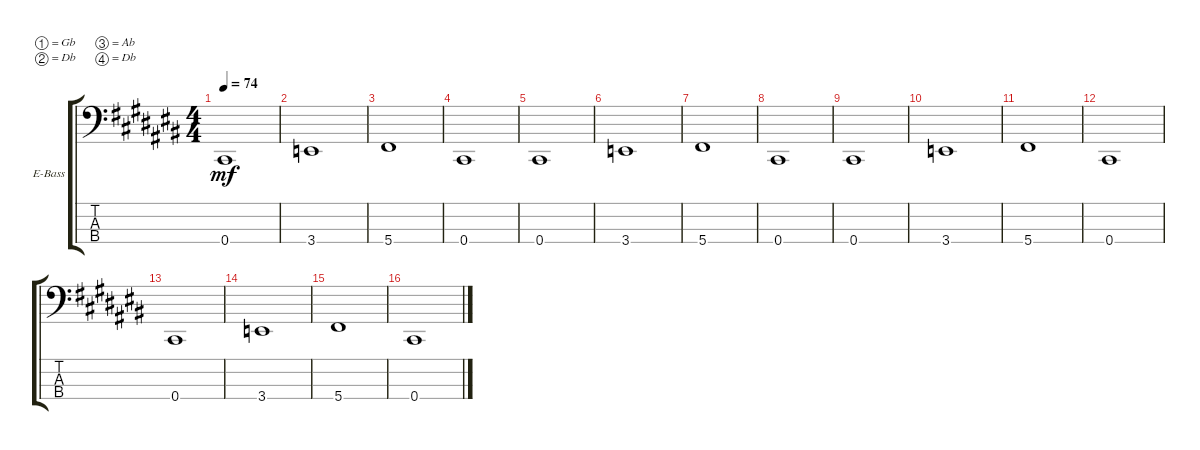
\defaultSystemsLayout 4
\bracketExtendMode groupsimilarinstruments
\firstSystemTrackNameOrientation horizontal
\otherSystemsTrackNameOrientation horizontal
\track ("Electric Bass" "E-Bass") {multiBarRest instrument electricbassfinger}
\staff {score tabs}
\tuning (Gb2 Db2 Ab1 Db1)
\ts (4 4)
\tempo 74
\clef f4
\ks c#
0.4.1{dy mf} |
3.4.1 |
5.4.1 |
0.4.1 |
0.4.1 |
3.4.1 |
5.4.1 |
0.4.1 |
0.4.1 |
3.4.1 |
5.4.1 |
0.4.1 |
0.4.1 |
3.4.1 |
5.4.1 |
0.4.1
